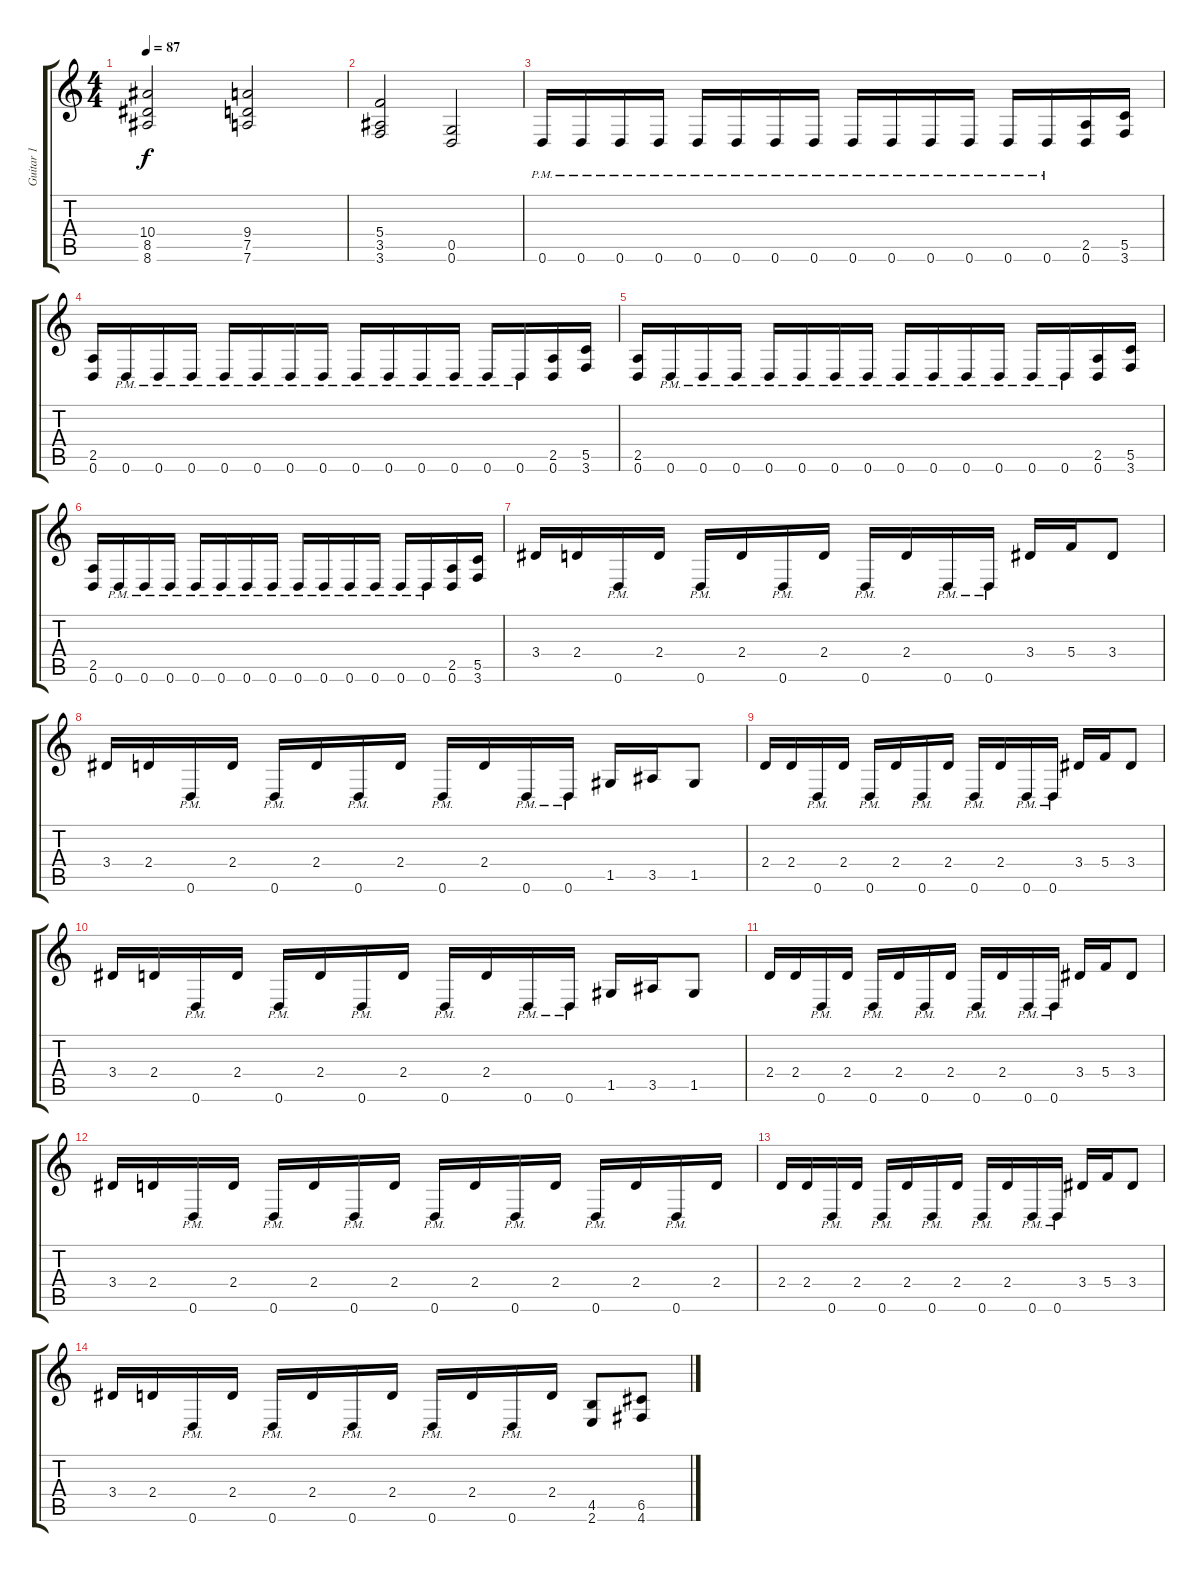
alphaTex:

\track ("Guitar 1" "Guitar 1") {instrument distortionguitar}
\staff {score tabs}
\tuning (D4 A3 F3 C3 G2 D2) {hide}
\ts (4 4)
\tempo 87
\clef g2
\ks c
(10.4 8.5 8.6).2{dy f} (9.4 7.5 7.6).2 |
(5.4 3.5 3.6).2 (0.5 0.6).2 |
0.6{pm}.16 0.6{pm}.16 0.6{pm}.16 0.6{pm}.16 0.6{pm}.16 0.6{pm}.16 0.6{pm}.16 0.6{pm}.16 0.6{pm}.16 0.6{pm}.16 0.6{pm}.16 0.6{pm}.16 0.6{pm}.16 0.6{pm}.16 (2.5 0.6).16 (5.5 3.6).16 |
(2.5 0.6).16 0.6{pm}.16 0.6{pm}.16 0.6{pm}.16 0.6{pm}.16 0.6{pm}.16 0.6{pm}.16 0.6{pm}.16 0.6{pm}.16 0.6{pm}.16 0.6{pm}.16 0.6{pm}.16 0.6{pm}.16 0.6{pm}.16 (2.5 0.6).16 (5.5 3.6).16 |
(2.5 0.6).16 0.6{pm}.16 0.6{pm}.16 0.6{pm}.16 0.6{pm}.16 0.6{pm}.16 0.6{pm}.16 0.6{pm}.16 0.6{pm}.16 0.6{pm}.16 0.6{pm}.16 0.6{pm}.16 0.6{pm}.16 0.6{pm}.16 (2.5 0.6).16 (5.5 3.6).16 |
(2.5 0.6).16 0.6{pm}.16 0.6{pm}.16 0.6{pm}.16 0.6{pm}.16 0.6{pm}.16 0.6{pm}.16 0.6{pm}.16 0.6{pm}.16 0.6{pm}.16 0.6{pm}.16 0.6{pm}.16 0.6{pm}.16 0.6{pm}.16 (2.5 0.6).16 (5.5 3.6).16 |
3.4.16 2.4.16 0.6{pm}.16 2.4.16 0.6{pm}.16 2.4.16 0.6{pm}.16 2.4.16 0.6{pm}.16 2.4.16 0.6{pm}.16 0.6{pm}.16 3.4.16 5.4.16 3.4.8 |
3.4.16 2.4.16 0.6{pm}.16 2.4.16 0.6{pm}.16 2.4.16 0.6{pm}.16 2.4.16 0.6{pm}.16 2.4.16 0.6{pm}.16 0.6{pm}.16 1.5.16 3.5.16 1.5.8 |
2.4.16 2.4.16 0.6{pm}.16 2.4.16 0.6{pm}.16 2.4.16 0.6{pm}.16 2.4.16 0.6{pm}.16 2.4.16 0.6{pm}.16 0.6{pm}.16 3.4.16 5.4.16 3.4.8 |
3.4.16 2.4.16 0.6{pm}.16 2.4.16 0.6{pm}.16 2.4.16 0.6{pm}.16 2.4.16 0.6{pm}.16 2.4.16 0.6{pm}.16 0.6{pm}.16 1.5.16 3.5.16 1.5.8 |
2.4.16 2.4.16 0.6{pm}.16 2.4.16 0.6{pm}.16 2.4.16 0.6{pm}.16 2.4.16 0.6{pm}.16 2.4.16 0.6{pm}.16 0.6{pm}.16 3.4.16 5.4.16 3.4.8 |
3.4.16 2.4.16 0.6{pm}.16 2.4.16 0.6{pm}.16 2.4.16 0.6{pm}.16 2.4.16 0.6{pm}.16 2.4.16 0.6{pm}.16 2.4.16 0.6{pm}.16 2.4.16 0.6{pm}.16 2.4.16 |
2.4.16 2.4.16 0.6{pm}.16 2.4.16 0.6{pm}.16 2.4.16 0.6{pm}.16 2.4.16 0.6{pm}.16 2.4.16 0.6{pm}.16 0.6{pm}.16 3.4.16 5.4.16 3.4.8 |
3.4.16 2.4.16 0.6{pm}.16 2.4.16 0.6{pm}.16 2.4.16 0.6{pm}.16 2.4.16 0.6{pm}.16 2.4.16 0.6{pm}.16 2.4.16 (4.5 2.6).8 (6.5 4.6).8
